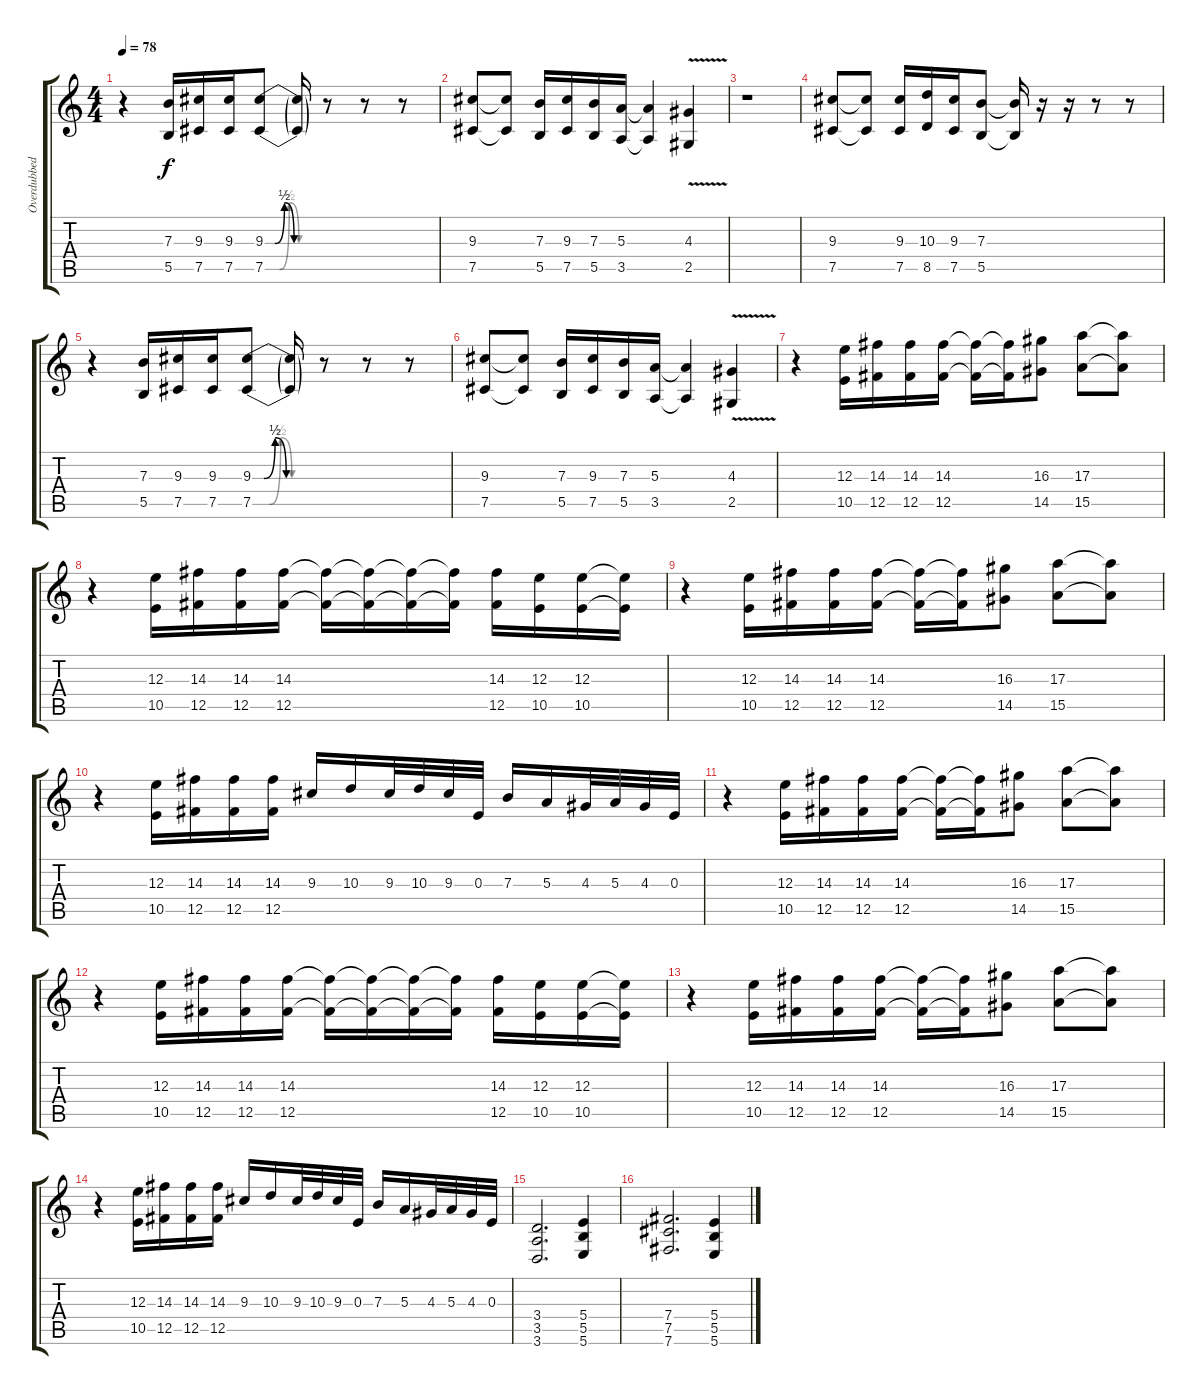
\track ("Overdubbed Right Guitar" "Overdubbed") {instrument distortionguitar}
\staff {score tabs}
\tuning (Db4 Ab3 E3 B2 Gb2 B1) {hide}
\ts (4 4)
\tempo 78
\clef g2
\ks c
r.4{dy f} (7.3 5.5).16 (9.3 7.5).16 (9.3 7.5).16 (9.3{be (custom 0 0 10 0 20 2 30 0 45 0 60 0)} 7.5{be (custom 0 0 15 0 25 2 35 0 60 0)}).8 (9.3{t} 7.5{t}).16 r.8 r.8 r.8 |
(9.3 7.5).8 (9.3{t} 7.5{t}).8 (7.3 5.5).16 (9.3 7.5).16 (7.3 5.5).16 (5.3 3.5).16 (5.3{t} 3.5{t}).4 (4.3 2.5{v}).4 |
r.1 |
(9.3 7.5).8 (9.3{t} 7.5{t}).8 (9.3 7.5).16 (10.3 8.5).16 (9.3 7.5).16 (7.3 5.5).8 (7.3{t} 5.5{t}).16 r.16 r.16 r.8 r.8 |
r.4 (7.3 5.5).16 (9.3 7.5).16 (9.3 7.5).16 (9.3{be (custom 0 0 10 0 20 2 30 0 45 0 60 0)} 7.5{be (custom 0 0 15 0 25 2 35 0 60 0)}).8 (9.3{t} 7.5{t}).16 r.8 r.8 r.8 |
(9.3 7.5).8 (9.3{t} 7.5{t}).8 (7.3 5.5).16 (9.3 7.5).16 (7.3 5.5).16 (5.3 3.5).16 (5.3{t} 3.5{t}).4 (4.3 2.5{v}).4 |
r.4 (12.3 10.5).16 (14.3 12.5).16 (14.3 12.5).16 (14.3 12.5).16 (14.3{t} 12.5{t}).16 (14.3{t} 12.5{t}).16 (16.3 14.5).8 (17.3 15.5).8 (17.3{t} 15.5{t}).8 |
r.4 (12.3 10.5).16 (14.3 12.5).16 (14.3 12.5).16 (14.3 12.5).16 (14.3{t} 12.5{t}).16 (14.3{t} 12.5{t}).16 (14.3{t} 12.5{t}).16 (14.3{t} 12.5{t}).16 (14.3 12.5).16 (12.3 10.5).16 (12.3 10.5).16 (12.3{t} 10.5{t}).16 |
r.4 (12.3 10.5).16 (14.3 12.5).16 (14.3 12.5).16 (14.3 12.5).16 (14.3{t} 12.5{t}).16 (14.3{t} 12.5{t}).16 (16.3 14.5).8 (17.3 15.5).8 (17.3{t} 15.5{t}).8 |
r.4 (12.3 10.5).16 (14.3 12.5).16 (14.3 12.5).16 (14.3 12.5).16 9.3.16 10.3.16 9.3.32 10.3.32 9.3.32 0.3.32 7.3.16 5.3.16 4.3.32 5.3.32 4.3.32 0.3.32 |
r.4 (12.3 10.5).16 (14.3 12.5).16 (14.3 12.5).16 (14.3 12.5).16 (14.3{t} 12.5{t}).16 (14.3{t} 12.5{t}).16 (16.3 14.5).8 (17.3 15.5).8 (17.3{t} 15.5{t}).8 |
r.4 (12.3 10.5).16 (14.3 12.5).16 (14.3 12.5).16 (14.3 12.5).16 (14.3{t} 12.5{t}).16 (14.3{t} 12.5{t}).16 (14.3{t} 12.5{t}).16 (14.3{t} 12.5{t}).16 (14.3 12.5).16 (12.3 10.5).16 (12.3 10.5).16 (12.3{t} 10.5{t}).16 |
r.4 (12.3 10.5).16 (14.3 12.5).16 (14.3 12.5).16 (14.3 12.5).16 (14.3{t} 12.5{t}).16 (14.3{t} 12.5{t}).16 (16.3 14.5).8 (17.3 15.5).8 (17.3{t} 15.5{t}).8 |
r.4 (12.3 10.5).16 (14.3 12.5).16 (14.3 12.5).16 (14.3 12.5).16 9.3.16 10.3.16 9.3.32 10.3.32 9.3.32 0.3.32 7.3.16 5.3.16 4.3.32 5.3.32 4.3.32 0.3.32 |
(3.4 3.5 3.6).2{d} (5.4 5.5 5.6).4 |
(7.4 7.5 7.6).2{d} (5.4 5.5 5.6).4
